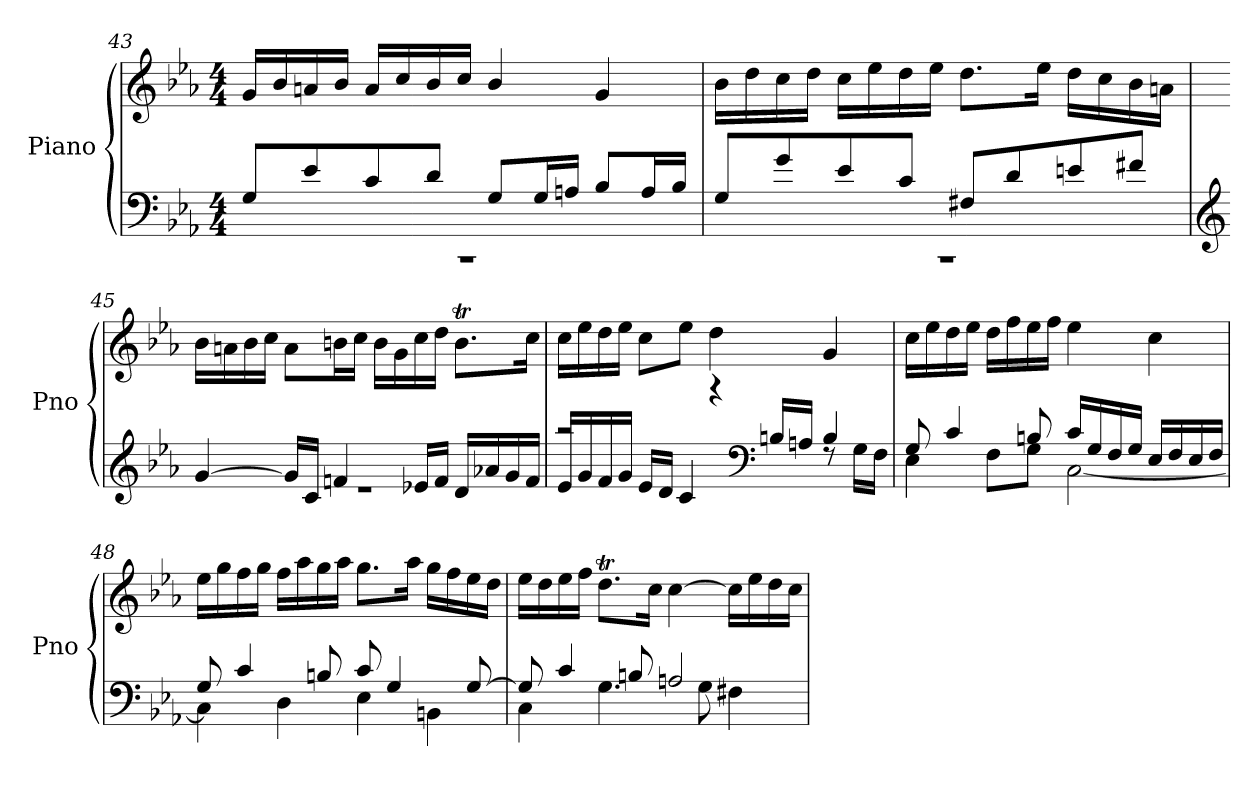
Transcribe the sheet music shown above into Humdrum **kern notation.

**kern	**kern
*part1	*part1
*staff2	*staff1
*I"Piano	*
*I'Pno	*
!!LO:PB:g=z
*clefF4	*clefG2
*k[b-e-a-]	*k[b-e-a-]
*M4/4	*M4/4
=43	=43
*^	*
1rCC	8G/L	16g/LL
.	.	16b-/
.	8e-/	16an/
.	.	16b-/JJ
.	8c/	16a/LL
.	.	16cc/
.	8d/J	16b-/
.	.	16cc/JJ
.	8G/L	4b-/
.	16G/L	.
.	16An/JJ	.
.	8B-/L	4g/
.	16A/L	.
.	16B-/JJ	.
=44	=44	=44
1rCC	8G/L	16b-\LL
.	.	16dd\
.	8g/	16cc\
.	.	16dd\JJ
.	8e-/	16cc\LL
.	.	16ee-\
.	8c/J	16dd\
.	.	16ee-\JJ
.	8F#X/L	8.dd\L
.	8d/	.
.	.	16ee-\Jk
.	8en/	16dd\LL
.	.	16cc\
.	8f#X/J	16b-\
.	.	16an\JJ
=45	=45	=45
*clefG2	*	*
[4g/	1re	16b-\LL
.	.	16an\
.	.	16b-\
.	.	16cc\JJ
16g/LL]	.	8a\L
16c/JJ	.	.
4fn/	.	16bn\L
.	.	16cc\JJ
.	.	16b\LL
.	.	16g\
16e-X/LL	.	16cc\
16f/JJ	.	16dd\JJ
16d/LL	.	8.bt\L
16a-X/	.	.
16g/	.	.
16f/JJ	.	16cc\Jk
!!LO:LB:g=z
=46	=46	=46
16e-/LL	2raa	16cc\LL
16g/	.	16ee-\
16f/	.	16dd\
16g/JJ	.	16ee-\JJ
16e-/LL	.	8cc\L
16d/JJ	.	.
4c/	.	8ee-\J
.	4rbbb	4dd\
*clefF4	*	*
16Bn/LL	.	.
16An/JJ	.	.
4B/	8rF	4g/
.	16G\LL	.
.	16F\JJ	.
=47	=47	=47
8G/	4E-\	16cc\LL
.	.	16ee-\
4c/	.	16dd\
.	.	16ee-\JJ
.	8F\L	16dd\LL
.	.	16ff\
8Bn/	8G\J	16ee-\
.	.	16ff\JJ
16c/LL	[2C\	4ee-\
16G/	.	.
16F/	.	.
16G/JJ	.	.
16E-/LL	.	4cc\
16F/	.	.
16E-/	.	.
16F/JJ	.	.
=48	=48	=48
8G/	4C\]	16ee-\LL
.	.	16gg\
4c/	.	16ff\
.	.	16gg\JJ
.	4D\	16ff\LL
.	.	16aa-\
8Bn/	.	16gg\
.	.	16aa-\JJ
8c/	4E-\	8.gg\L
4G/	.	.
.	.	16aa-\Jk
.	4BBn\	16gg\LL
.	.	16ff\
[8G/	.	16ee-\
.	.	16dd\JJ
!!LO:LB:g=z
=49	=49	=49
8G/]	4C\	16ee-\LL
.	.	16dd\
4c/	.	16ee-\
.	.	16ff\JJ
.	4.G\	8.ddt\L
8Bn/	.	.
.	.	16cc\Jk
2An/	.	[4cc\
.	8G\	.
.	4F#X\	16cc\LL]
.	.	16ee-\
.	.	16dd\
.	.	16cc\JJ
*v	*v	*
=	=
*-	*-
